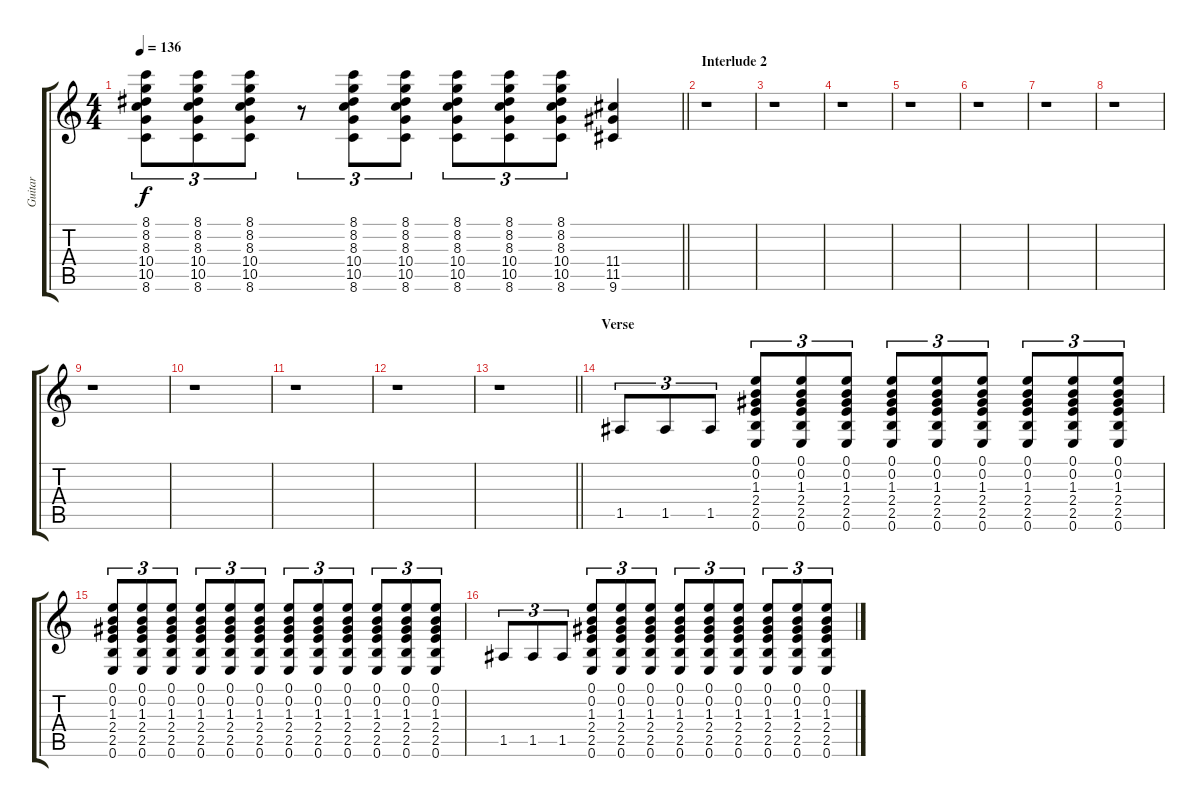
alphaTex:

\track ("Guitar" "Guitar") {instrument distortionguitar}
\staff {score tabs}
\tuning (E4 B3 G3 D3 A2 E2) {hide}
\ts (4 4)
\tempo 136
\clef g2
\barLineRight lightlight
\ks c
(8.1 8.2 8.3 10.4 10.5 8.6).8{tu (3 2) dy f} (8.1 8.2 8.3 10.4 10.5 8.6).8{tu (3 2)} (8.1 8.2 8.3 10.4 10.5 8.6).8{tu (3 2)} r.8{tu (3 2)} (8.1 8.2 8.3 10.4 10.5 8.6).8{tu (3 2)} (8.1 8.2 8.3 10.4 10.5 8.6).8{tu (3 2)} (8.1 8.2 8.3 10.4 10.5 8.6).8{tu (3 2)} (8.1 8.2 8.3 10.4 10.5 8.6).8{tu (3 2)} (8.1 8.2 8.3 10.4 10.5 8.6).8{tu (3 2)} (11.4 11.5 9.6).4 |
\section ("" "Interlude 2")
r.1 |
r.1 |
r.1 |
r.1 |
r.1 |
r.1 |
r.1 |
r.1 |
r.1 |
r.1 |
r.1 |
\barLineRight lightlight
r.1 |
\section ("" "Verse")
1.5.8{tu (3 2)} 1.5.8{tu (3 2)} 1.5.8{tu (3 2)} (0.1 0.2 1.3 2.4 2.5 0.6).8{tu (3 2)} (0.1 0.2 1.3 2.4 2.5 0.6).8{tu (3 2)} (0.1 0.2 1.3 2.4 2.5 0.6).8{tu (3 2)} (0.1 0.2 1.3 2.4 2.5 0.6).8{tu (3 2)} (0.1 0.2 1.3 2.4 2.5 0.6).8{tu (3 2)} (0.1 0.2 1.3 2.4 2.5 0.6).8{tu (3 2)} (0.1 0.2 1.3 2.4 2.5 0.6).8{tu (3 2)} (0.1 0.2 1.3 2.4 2.5 0.6).8{tu (3 2)} (0.1 0.2 1.3 2.4 2.5 0.6).8{tu (3 2)} |
(0.1 0.2 1.3 2.4 2.5 0.6).8{tu (3 2)} (0.1 0.2 1.3 2.4 2.5 0.6).8{tu (3 2)} (0.1 0.2 1.3 2.4 2.5 0.6).8{tu (3 2)} (0.1 0.2 1.3 2.4 2.5 0.6).8{tu (3 2)} (0.1 0.2 1.3 2.4 2.5 0.6).8{tu (3 2)} (0.1 0.2 1.3 2.4 2.5 0.6).8{tu (3 2)} (0.1 0.2 1.3 2.4 2.5 0.6).8{tu (3 2)} (0.1 0.2 1.3 2.4 2.5 0.6).8{tu (3 2)} (0.1 0.2 1.3 2.4 2.5 0.6).8{tu (3 2)} (0.1 0.2 1.3 2.4 2.5 0.6).8{tu (3 2)} (0.1 0.2 1.3 2.4 2.5 0.6).8{tu (3 2)} (0.1 0.2 1.3 2.4 2.5 0.6).8{tu (3 2)} |
1.5.8{tu (3 2)} 1.5.8{tu (3 2)} 1.5.8{tu (3 2)} (0.1 0.2 1.3 2.4 2.5 0.6).8{tu (3 2)} (0.1 0.2 1.3 2.4 2.5 0.6).8{tu (3 2)} (0.1 0.2 1.3 2.4 2.5 0.6).8{tu (3 2)} (0.1 0.2 1.3 2.4 2.5 0.6).8{tu (3 2)} (0.1 0.2 1.3 2.4 2.5 0.6).8{tu (3 2)} (0.1 0.2 1.3 2.4 2.5 0.6).8{tu (3 2)} (0.1 0.2 1.3 2.4 2.5 0.6).8{tu (3 2)} (0.1 0.2 1.3 2.4 2.5 0.6).8{tu (3 2)} (0.1 0.2 1.3 2.4 2.5 0.6).8{tu (3 2)}
